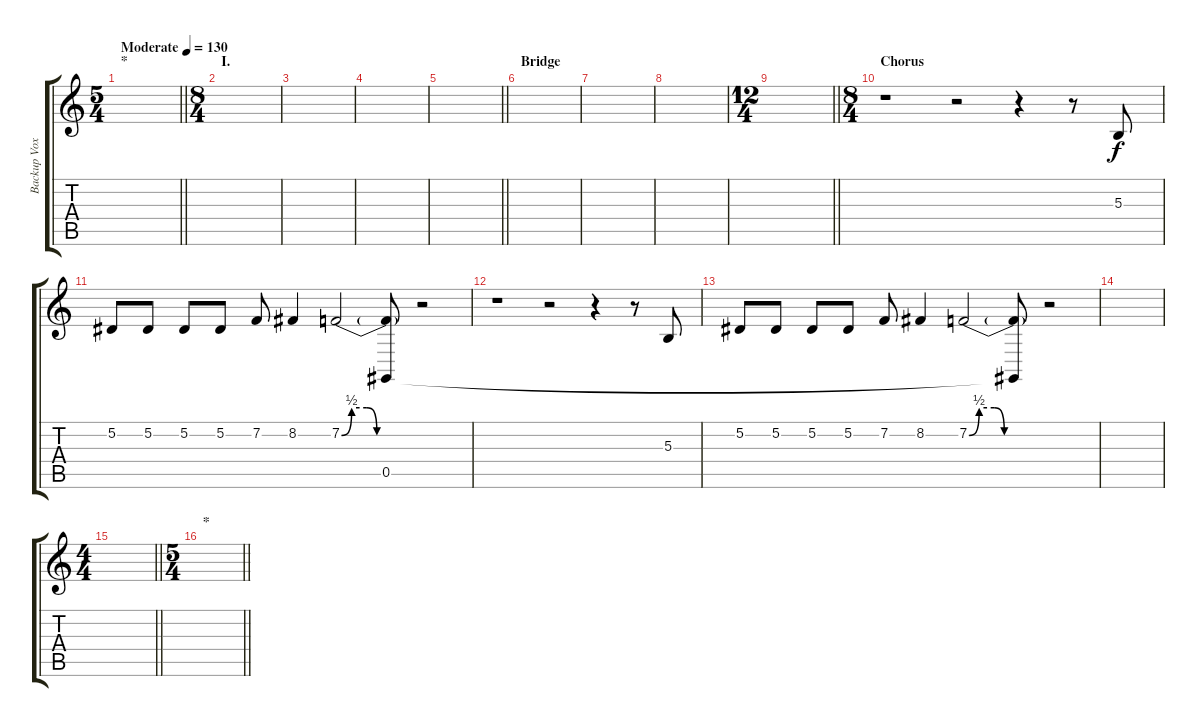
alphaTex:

\track ("Backup Vox2 (Buddy)" "Backup Vox") {instrument trumpet}
\staff {score tabs}
\tuning (Eb4 Bb3 Gb3 Db3 Ab2 Eb2) {hide}
\ts (5 4)
\section ("" "*")
\tempo (130 "Moderate")
\clef g2
\barLineRight lightlight
\ks c
|
\ts (8 4)
\section ("" "I.")
|
|
|
\barLineRight lightlight
|
\section ("" "Bridge")
|
|
|
\ts (12 4)
\barLineRight lightlight
|
\ts (8 4)
\section ("" "Chorus")
r.1 r.2 r.4 r.8 5.3.8 |
5.2.8 5.2.8 5.2.8 5.2.8 7.2.8 8.2.4 7.2{be (custom 0 0 8 2 20 2 28 0 60 0)}.2 (7.2{t} 0.5).8 r.2 |
r.1 r.2 r.4 r.8 5.3.8 |
5.2.8 5.2.8 5.2.8 5.2.8 7.2.8 8.2.4 7.2{be (custom 0 0 8 2 20 2 28 0 60 0)}.2 (7.2{t} 0.5{t}).8 r.2 |
|
\ts (4 4)
\barLineRight lightlight
|
\ts (5 4)
\section ("" "*")
\barLineRight lightlight
